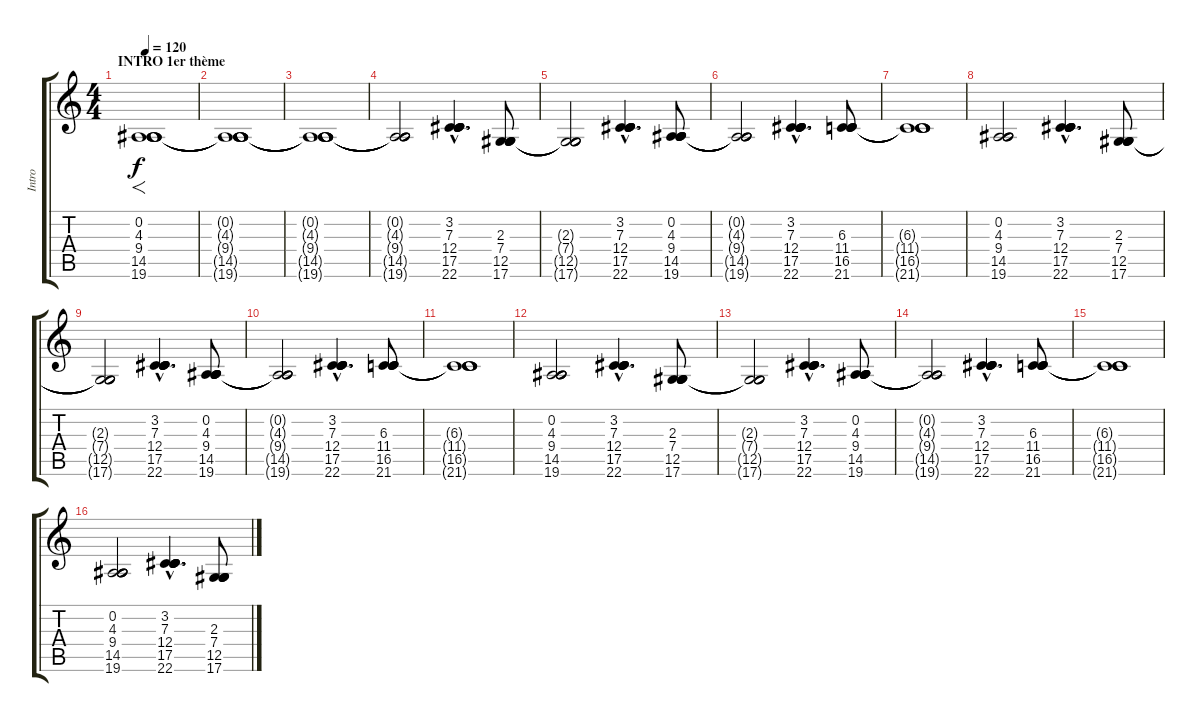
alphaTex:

\track ("Intro" "Intro") {instrument stringensemble1}
\staff {score tabs}
\tuning (Eb4 Bb3 Gb3 Db3 Ab2 Eb2) {hide}
\ts (4 4)
\section ("" "INTRO 1er thème")
\tempo 120
\clef g2
\ks c
(0.2 4.3 9.4 14.5 19.6).1{f dy f instrument stringensemble1} |
(0.2{t} 4.3{t} 9.4{t} 14.5{t} 19.6{t}).1 |
(0.2{t} 4.3{t} 9.4{t} 14.5{t} 19.6{t}).1 |
(0.2{t} 4.3{t} 9.4{t} 14.5{t} 19.6{t}).2 (3.2{hac} 7.3{hac} 12.4{hac} 17.5{hac} 22.6{hac}).4{d} (2.3 7.4 12.5 17.6).8 |
(2.3{t} 7.4{t} 12.5{t} 17.6{t}).2 (3.2{hac} 7.3{hac} 12.4{hac} 17.5{hac} 22.6{hac}).4{d} (0.2 4.3 9.4 14.5 19.6).8 |
(0.2{t} 4.3{t} 9.4{t} 14.5{t} 19.6{t}).2 (3.2{hac} 7.3{hac} 12.4{hac} 17.5{hac} 22.6{hac}).4{d} (6.3 11.4 16.5 21.6).8 |
(6.3{t} 11.4{t} 16.5{t} 21.6{t}).1 |
(0.2 4.3 9.4 14.5 19.6).2 (3.2{hac} 7.3{hac} 12.4{hac} 17.5{hac} 22.6{hac}).4{d} (2.3 7.4 12.5 17.6).8 |
(2.3{t} 7.4{t} 12.5{t} 17.6{t}).2 (3.2{hac} 7.3{hac} 12.4{hac} 17.5{hac} 22.6{hac}).4{d} (0.2 4.3 9.4 14.5 19.6).8 |
(0.2{t} 4.3{t} 9.4{t} 14.5{t} 19.6{t}).2 (3.2{hac} 7.3{hac} 12.4{hac} 17.5{hac} 22.6{hac}).4{d} (6.3 11.4 16.5 21.6).8 |
(6.3{t} 11.4{t} 16.5{t} 21.6{t}).1 |
(0.2 4.3 9.4 14.5 19.6).2 (3.2{hac} 7.3{hac} 12.4{hac} 17.5{hac} 22.6{hac}).4{d} (2.3 7.4 12.5 17.6).8 |
(2.3{t} 7.4{t} 12.5{t} 17.6{t}).2 (3.2{hac} 7.3{hac} 12.4{hac} 17.5{hac} 22.6{hac}).4{d} (0.2 4.3 9.4 14.5 19.6).8 |
(0.2{t} 4.3{t} 9.4{t} 14.5{t} 19.6{t}).2 (3.2{hac} 7.3{hac} 12.4{hac} 17.5{hac} 22.6{hac}).4{d} (6.3 11.4 16.5 21.6).8 |
(6.3{t} 11.4{t} 16.5{t} 21.6{t}).1 |
(0.2 4.3 9.4 14.5 19.6).2 (3.2{hac} 7.3{hac} 12.4{hac} 17.5{hac} 22.6{hac}).4{d} (2.3 7.4 12.5 17.6).8
